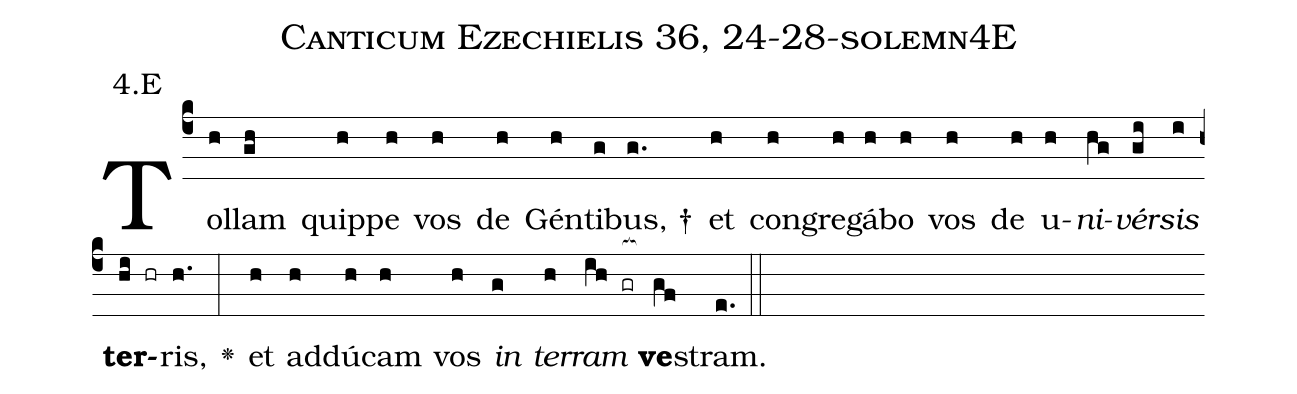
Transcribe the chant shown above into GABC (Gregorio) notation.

name: Canticum Ezechielis 36, 24-28-solemn4E;
annotation: 4.E;
%%
(c4)Tol(h)lam(gh) quip(h)pe(h) vos(h) de(h) Gén(h)ti(g)bus, †(g.) et(h) con(h)gre(h)gá(h)bo(h) vos(h) de(h) u(h)<i>ni</i>(hg)<i>vér</i>(gi)<i>sis</i>(i) <b>ter</b>(hi hr)ris,(h.) <v>\greheightstar</v>(:) et(h) ad(h)dú(h)cam(h) vos(h) <i>in</i>(g) <i>ter</i>(h)<i>ram</i>(ih gr[ocb:1{]) <b>ve</b>(gf[ocb:0}])stram.(e.) (::)


%E(h) u(g) o(h) u(ih) a(gf) e.(e.) (::)
